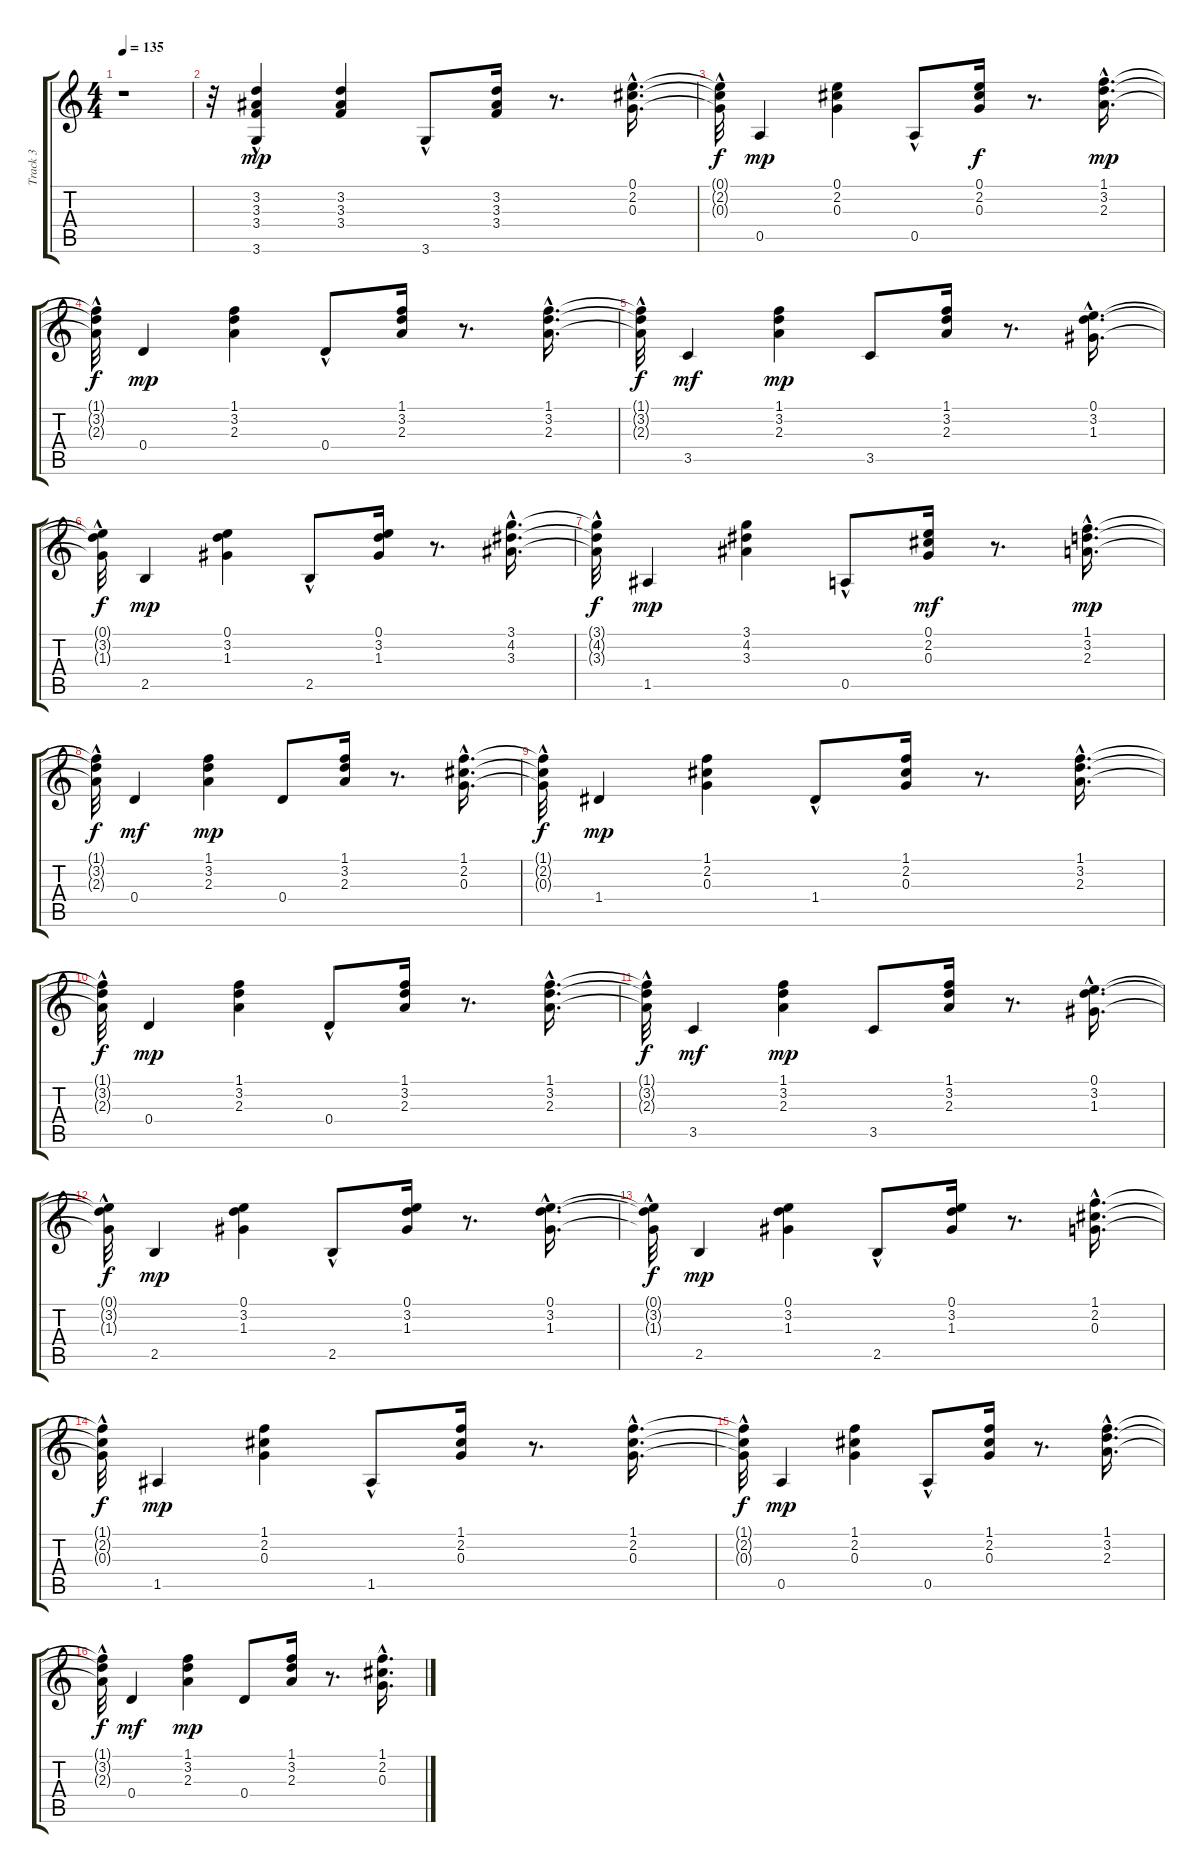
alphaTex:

\track ("Track 3" "Track 3") {instrument acousticguitarnylon}
\staff {score tabs}
\tuning (E4 B3 G3 D3 A2 E2) {hide}
\ts (4 4)
\tempo 135
\clef g2
\ks c
r.1{dy mp instrument acousticguitarnylon} |
r.32 (3.2{hac} 3.3{hac} 3.4{hac} 3.6).4{balance 6} (3.2 3.3 3.4).4 3.6{hac}.8 (3.2 3.3 3.4).16 r.8{d} (0.1{hac} 2.2{hac} 0.3{hac}).16{d} |
(0.1{hac t} 2.2{hac t} 0.3{hac t}).32{dy f} 0.5.4{dy mp} (0.1 2.2 0.3).4 0.5{hac}.8 (0.1 2.2 0.3).16{dy f} r.8{d} (1.1{hac} 3.2{hac} 2.3{hac}).16{d dy mp} |
(1.1{hac t} 3.2{hac t} 2.3{hac t}).32{dy f} 0.4.4{dy mp} (1.1 3.2 2.3).4 0.4{hac}.8 (1.1 3.2 2.3).16 r.8{d} (1.1{hac} 3.2{hac} 2.3{hac}).16{d} |
(1.1{hac t} 3.2{hac t} 2.3{hac t}).32{dy f} 3.5.4{dy mf} (1.1 3.2 2.3).4{dy mp} 3.5.8 (1.1 3.2 2.3).16 r.8{d} (0.1{hac} 3.2{hac} 1.3{hac}).16{d} |
(0.1{hac t} 3.2{hac t} 1.3{hac t}).32{dy f} 2.5.4{dy mp} (0.1 3.2 1.3).4 2.5{hac}.8 (0.1 3.2 1.3).16 r.8{d} (3.1{hac} 4.2{hac} 3.3{hac}).16{d} |
(3.1{hac t} 4.2{hac t} 3.3{hac t}).32{dy f} 1.5.4{dy mp} (3.1 4.2 3.3).4 0.5{hac}.8 (0.1 2.2 0.3).16{dy mf} r.8{d} (1.1{hac} 3.2{hac} 2.3{hac}).16{d dy mp} |
(1.1{hac t} 3.2{hac t} 2.3{hac t}).32{dy f} 0.4.4{dy mf} (1.1 3.2 2.3).4{dy mp} 0.4.8 (1.1 3.2 2.3).16 r.8{d} (1.1{hac} 2.2{hac} 0.3{hac}).16{d} |
(1.1{hac t} 2.2{hac t} 0.3{hac t}).32{dy f} 1.4.4{dy mp} (1.1 2.2 0.3).4 1.4{hac}.8 (1.1 2.2 0.3).16 r.8{d} (1.1{hac} 3.2{hac} 2.3{hac}).16{d} |
(1.1{hac t} 3.2{hac t} 2.3{hac t}).32{dy f} 0.4.4{dy mp} (1.1 3.2 2.3).4 0.4{hac}.8 (1.1 3.2 2.3).16 r.8{d} (1.1{hac} 3.2{hac} 2.3{hac}).16{d} |
(1.1{hac t} 3.2{hac t} 2.3{hac t}).32{dy f} 3.5.4{dy mf} (1.1 3.2 2.3).4{dy mp} 3.5.8 (1.1 3.2 2.3).16 r.8{d} (0.1{hac} 3.2{hac} 1.3{hac}).16{d} |
(0.1{hac t} 3.2{hac t} 1.3{hac t}).32{dy f} 2.5.4{dy mp} (0.1 3.2 1.3).4 2.5{hac}.8 (0.1 3.2 1.3).16 r.8{d} (0.1{hac} 3.2{hac} 1.3{hac}).16{d} |
(0.1{hac t} 3.2{hac t} 1.3{hac t}).32{dy f} 2.5.4{dy mp} (0.1 3.2 1.3).4 2.5{hac}.8 (0.1 3.2 1.3).16 r.8{d} (1.1{hac} 2.2{hac} 0.3{hac}).16{d} |
(1.1{hac t} 2.2{hac t} 0.3{hac t}).32{dy f} 1.5.4{dy mp} (1.1 2.2 0.3).4 1.5{hac}.8 (1.1 2.2 0.3).16 r.8{d} (1.1{hac} 2.2{hac} 0.3{hac}).16{d} |
(1.1{hac t} 2.2{hac t} 0.3{hac t}).32{dy f} 0.5.4{dy mp} (1.1 2.2 0.3).4 0.5{hac}.8 (1.1 2.2 0.3).16 r.8{d} (1.1{hac} 3.2{hac} 2.3{hac}).16{d} |
(1.1{hac t} 3.2{hac t} 2.3{hac t}).32{dy f} 0.4.4{dy mf} (1.1 3.2 2.3).4{dy mp} 0.4.8 (1.1 3.2 2.3).16 r.8{d} (1.1{hac} 2.2{hac} 0.3{hac}).16{d}
